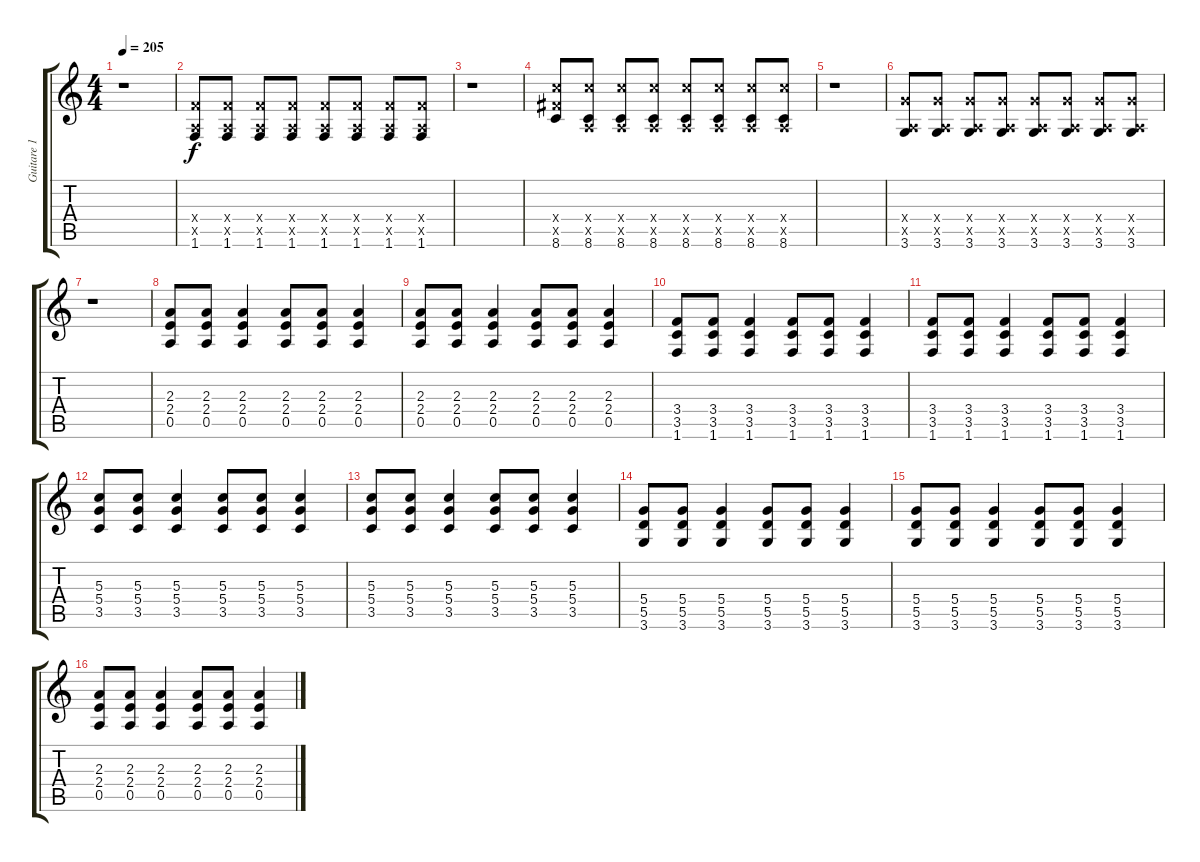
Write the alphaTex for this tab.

\track ("Guitare 1" "Guitare 1") {instrument distortionguitar}
\staff {score tabs}
\tuning (E4 B3 G3 D3 A2 E2) {hide}
\ts (4 4)
\tempo 205
\clef g2
\ks c
r.1{dy f} |
(3.4{x} 0.5{x} 1.6).8 (3.4{x} 0.5{x} 1.6).8 (3.4{x} 0.5{x} 1.6).8 (3.4{x} 0.5{x} 1.6).8 (3.4{x} 0.5{x} 1.6).8 (3.4{x} 0.5{x} 1.6).8 (3.4{x} 0.5{x} 1.6).8 (3.4{x} 0.5{x} 1.6).8 |
r.1 |
(10.4{x} 9.5{x} 8.6).8 (10.4{x} 0.5{x} 8.6).8 (10.4{x} 0.5{x} 8.6).8 (10.4{x} 0.5{x} 8.6).8 (10.4{x} 0.5{x} 8.6).8 (10.4{x} 0.5{x} 8.6).8 (10.4{x} 0.5{x} 8.6).8 (10.4{x} 0.5{x} 8.6).8 |
r.1 |
(5.4{x} 0.5{x} 3.6).8 (5.4{x} 0.5{x} 3.6).8 (5.4{x} 0.5{x} 3.6).8 (5.4{x} 0.5{x} 3.6).8 (5.4{x} 0.5{x} 3.6).8 (5.4{x} 0.5{x} 3.6).8 (5.4{x} 0.5{x} 3.6).8 (5.4{x} 0.5{x} 3.6).8 |
r.1 |
(2.3 2.4 0.5).8 (2.3 2.4 0.5).8 (2.3 2.4 0.5).4 (2.3 2.4 0.5).8 (2.3 2.4 0.5).8 (2.3 2.4 0.5).4 |
(2.3 2.4 0.5).8 (2.3 2.4 0.5).8 (2.3 2.4 0.5).4 (2.3 2.4 0.5).8 (2.3 2.4 0.5).8 (2.3 2.4 0.5).4 |
(3.4 3.5 1.6).8 (3.4 3.5 1.6).8 (3.4 3.5 1.6).4 (3.4 3.5 1.6).8 (3.4 3.5 1.6).8 (3.4 3.5 1.6).4 |
(3.4 3.5 1.6).8 (3.4 3.5 1.6).8 (3.4 3.5 1.6).4 (3.4 3.5 1.6).8 (3.4 3.5 1.6).8 (3.4 3.5 1.6).4 |
(5.3 5.4 3.5).8 (5.3 5.4 3.5).8 (5.3 5.4 3.5).4 (5.3 5.4 3.5).8 (5.3 5.4 3.5).8 (5.3 5.4 3.5).4 |
(5.3 5.4 3.5).8 (5.3 5.4 3.5).8 (5.3 5.4 3.5).4 (5.3 5.4 3.5).8 (5.3 5.4 3.5).8 (5.3 5.4 3.5).4 |
(5.4 5.5 3.6).8 (5.4 5.5 3.6).8 (5.4 5.5 3.6).4 (5.4 5.5 3.6).8 (5.4 5.5 3.6).8 (5.4 5.5 3.6).4 |
(5.4 5.5 3.6).8 (5.4 5.5 3.6).8 (5.4 5.5 3.6).4 (5.4 5.5 3.6).8 (5.4 5.5 3.6).8 (5.4 5.5 3.6).4 |
(2.3 2.4 0.5).8 (2.3 2.4 0.5).8 (2.3 2.4 0.5).4 (2.3 2.4 0.5).8 (2.3 2.4 0.5).8 (2.3 2.4 0.5).4
